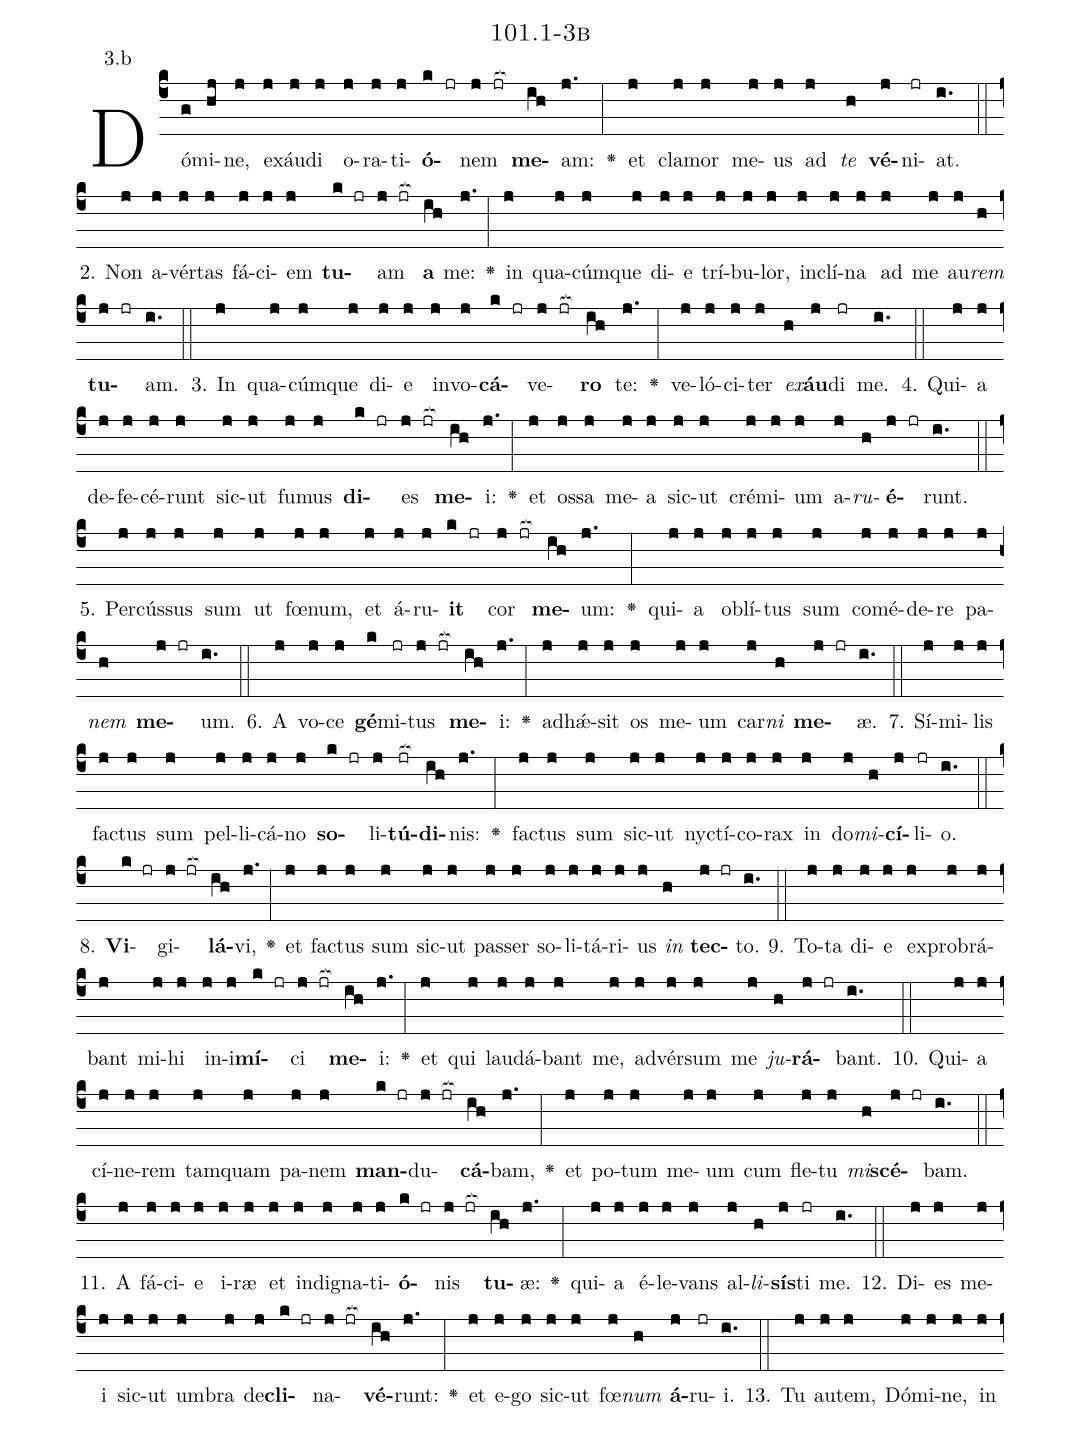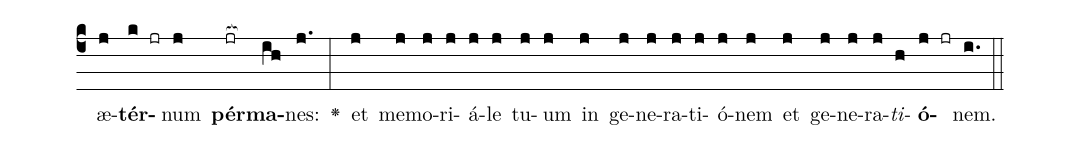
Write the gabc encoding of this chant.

name: 101.1-3b;
annotation: 3.b;
%%
(c4)Dó(g)mi(hj)ne,(j) ex(j)áu(j)di(j) o(j)ra(j)ti(j)<b>ó</b>(k jr)nem(j jr[ocb:1{]) <b>me</b>(ih[ocb:0}])am:(j.) <v>\greheightstar</v>(:) et(j) cla(j)mor(j) me(j)us(j) ad(j) <i>te</i>(h) <b>vé</b>(j)ni(jr)at.(i.) (::)
2. Non(j) a(j)vér(j)tas(j) fá(j)ci(j)em(j) <b>tu</b>(k jr)am(j jr[ocb:1{]) <b>a</b>(ih[ocb:0}]) me:(j.) <v>\greheightstar</v>(:) in(j) qua(j)cúm(j)que(j) di(j)e(j) trí(j)bu(j)lor,(j) in(j)clí(j)na(j) ad(j) me(j) au(j)<i>rem</i>(h) <b>tu</b>(j jr)am.(i.) (::)
3. In(j) qua(j)cúm(j)que(j) di(j)e(j) in(j)vo(j)<b>cá</b>(k jr)ve(j jr[ocb:1{])<b>ro</b>(ih[ocb:0}]) te:(j.) <v>\greheightstar</v>(:) ve(j)ló(j)ci(j)ter(j) <i>ex</i>(h)<b>áu</b>(j)di(jr) me.(i.) (::)
4. Qui(j)a(j) de(j)fe(j)cé(j)runt(j) sic(j)ut(j) fu(j)mus(j) <b>di</b>(k jr)es(j jr[ocb:1{]) <b>me</b>(ih[ocb:0}])i:(j.) <v>\greheightstar</v>(:) et(j) os(j)sa(j) me(j)a(j) sic(j)ut(j) cré(j)mi(j)um(j) a(j)<i>ru</i>(h)<b>é</b>(j jr)runt.(i.) (::)
5. Per(j)cús(j)sus(j) sum(j) ut(j) fœ(j)num,(j) et(j) á(j)ru(j)<b>it</b>(k jr) cor(j jr[ocb:1{]) <b>me</b>(ih[ocb:0}])um:(j.) <v>\greheightstar</v>(:) qui(j)a(j) ob(j)lí(j)tus(j) sum(j) com(j)é(j)de(j)re(j) pa(j)<i>nem</i>(h) <b>me</b>(j jr)um.(i.) (::)
6. A(j) vo(j)ce(j) <b>gé</b>(k)mi(jr)tus(j jr[ocb:1{]) <b>me</b>(ih[ocb:0}])i:(j.) <v>\greheightstar</v>(:) ad(j)hǽ(j)sit(j) os(j) me(j)um(j) car(j)<i>ni</i>(h) <b>me</b>(j jr)æ.(i.) (::)
7. Sí(j)mi(j)lis(j) fac(j)tus(j) sum(j) pel(j)li(j)cá(j)no(j) <b>so</b>(k jr)li(j)<b>tú</b>(jr[ocb:1{])<b>di</b>(ih[ocb:0}])nis:(j.) <v>\greheightstar</v>(:) fac(j)tus(j) sum(j) sic(j)ut(j) nyc(j)tí(j)co(j)rax(j) in(j) do(j)<i>mi</i>(h)<b>cí</b>(j)li(jr)o.(i.) (::)
8. <b>Vi</b>(k jr)gi(j jr[ocb:1{])<b>lá</b>(ih[ocb:0}])vi,(j.) <v>\greheightstar</v>(:) et(j) fac(j)tus(j) sum(j) sic(j)ut(j) pas(j)ser(j) so(j)li(j)tá(j)ri(j)us(j) <i>in</i>(h) <b>tec</b>(j jr)to.(i.) (::)
9. To(j)ta(j) di(j)e(j) ex(j)pro(j)brá(j)bant(j) mi(j)hi(j) in(j)i(j)<b>mí</b>(k jr)ci(j jr[ocb:1{]) <b>me</b>(ih[ocb:0}])i:(j.) <v>\greheightstar</v>(:) et(j) qui(j) lau(j)dá(j)bant(j) me,(j) ad(j)vér(j)sum(j) me(j) <i>ju</i>(h)<b>rá</b>(j jr)bant.(i.) (::)
10. Qui(j)a(j) cí(j)ne(j)rem(j) tam(j)quam(j) pa(j)nem(j) <b>man</b>(k jr)du(j jr[ocb:1{])<b>cá</b>(ih[ocb:0}])bam,(j.) <v>\greheightstar</v>(:) et(j) po(j)tum(j) me(j)um(j) cum(j) fle(j)tu(j) <i>mi</i>(h)<b>scé</b>(j jr)bam.(i.) (::)
11. A(j) fá(j)ci(j)e(j) i(j)ræ(j) et(j) in(j)di(j)gna(j)ti(j)<b>ó</b>(k jr)nis(j jr[ocb:1{]) <b>tu</b>(ih[ocb:0}])æ:(j.) <v>\greheightstar</v>(:) qui(j)a(j) é(j)le(j)vans(j) al(j)<i>li</i>(h)<b>sís</b>(j)ti(jr) me.(i.) (::)
12. Di(j)es(j) me(j)i(j) sic(j)ut(j) um(j)bra(j) de(j)<b>cli</b>(k jr)na(j jr[ocb:1{])<b>vé</b>(ih[ocb:0}])runt:(j.) <v>\greheightstar</v>(:) et(j) e(j)go(j) sic(j)ut(j) fœ(j)<i>num</i>(h) <b>á</b>(j)ru(jr)i.(i.) (::)
13. Tu(j) au(j)tem,(j) Dó(j)mi(j)ne,(j) in(j) æ(j)<b>tér</b>(k jr)num(j) <b>pér</b>(jr[ocb:1{])<b>ma</b>(ih[ocb:0}])nes:(j.) <v>\greheightstar</v>(:) et(j) me(j)mo(j)ri(j)á(j)le(j) tu(j)um(j) in(j) ge(j)ne(j)ra(j)ti(j)ó(j)nem(j) et(j) ge(j)ne(j)ra(j)<i>ti</i>(h)<b>ó</b>(j jr)nem.(i.) (::)
